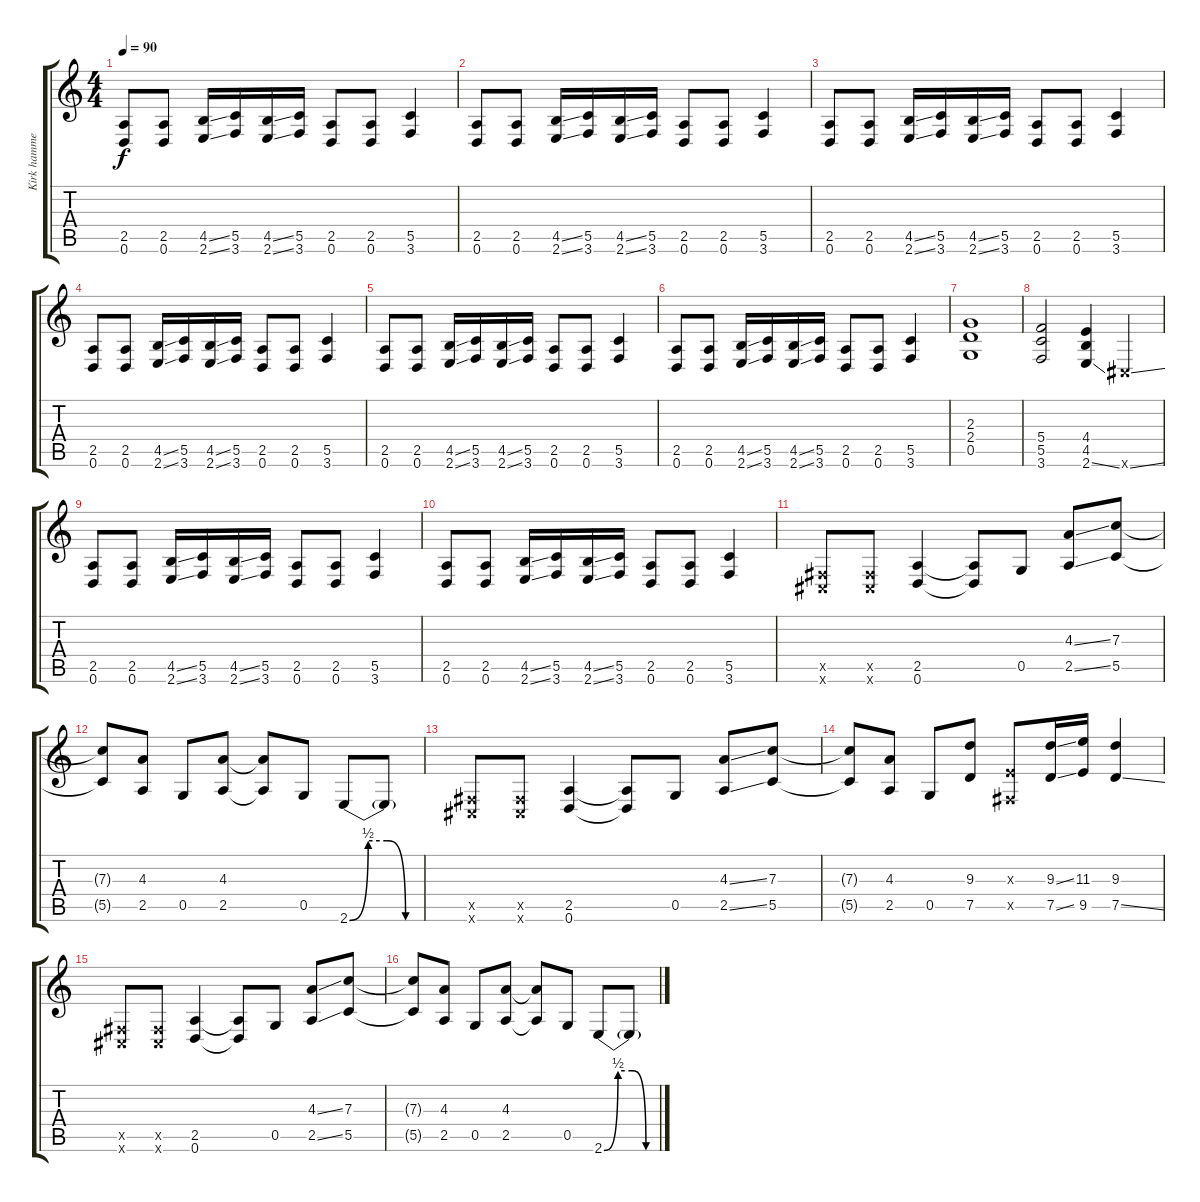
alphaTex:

\track ("Kirk hammet (Disto)" "Kirk hamme") {instrument distortionguitar}
\staff {score tabs}
\tuning (D4 A3 F3 C3 G2 D2) {hide}
\ts (4 4)
\tempo 90
\clef g2
\ks c
(2.5 0.6).8{dy f} (2.5 0.6).8 (4.5{ss} 2.6{ss}).16 (5.5 3.6).16 (4.5{ss} 2.6{ss}).16 (5.5 3.6).16 (2.5 0.6).8 (2.5 0.6).8 (5.5 3.6).4 |
(2.5 0.6).8 (2.5 0.6).8 (4.5{ss} 2.6{ss}).16 (5.5 3.6).16 (4.5{ss} 2.6{ss}).16 (5.5 3.6).16 (2.5 0.6).8 (2.5 0.6).8 (5.5 3.6).4 |
(2.5 0.6).8 (2.5 0.6).8 (4.5{ss} 2.6{ss}).16 (5.5 3.6).16 (4.5{ss} 2.6{ss}).16 (5.5 3.6).16 (2.5 0.6).8 (2.5 0.6).8 (5.5 3.6).4 |
(2.5 0.6).8 (2.5 0.6).8 (4.5{ss} 2.6{ss}).16 (5.5 3.6).16 (4.5{ss} 2.6{ss}).16 (5.5 3.6).16 (2.5 0.6).8 (2.5 0.6).8 (5.5 3.6).4 |
(2.5 0.6).8 (2.5 0.6).8 (4.5{ss} 2.6{ss}).16 (5.5 3.6).16 (4.5{ss} 2.6{ss}).16 (5.5 3.6).16 (2.5 0.6).8 (2.5 0.6).8 (5.5 3.6).4 |
(2.5 0.6).8 (2.5 0.6).8 (4.5{ss} 2.6{ss}).16 (5.5 3.6).16 (4.5{ss} 2.6{ss}).16 (5.5 3.6).16 (2.5 0.6).8 (2.5 0.6).8 (5.5 3.6).4 |
(2.3 2.4 0.5).1 |
(5.4 5.5 3.6).2 (4.4 4.5 2.6{ss}).4 -1.6{ss x}.4 |
(2.5 0.6).8 (2.5 0.6).8 (4.5{ss} 2.6{ss}).16 (5.5 3.6).16 (4.5{ss} 2.6{ss}).16 (5.5 3.6).16 (2.5 0.6).8 (2.5 0.6).8 (5.5 3.6).4 |
(2.5 0.6).8 (2.5 0.6).8 (4.5{ss} 2.6{ss}).16 (5.5 3.6).16 (4.5{ss} 2.6{ss}).16 (5.5 3.6).16 (2.5 0.6).8 (2.5 0.6).8 (5.5 3.6).4 |
(-1.5{x} -1.6{x}).8 (-1.5{x} -1.6{x}).8 (2.5 0.6).4 (2.5{t} 0.6{t}).8 0.5.8 (4.3{ss} 2.5{ss}).8 (7.3 5.5).8 |
(7.3{t} 5.5{t}).8 (4.3 2.5).8 0.5.8 (4.3 2.5).8 (4.3{t} 2.5{t}).8 0.5.8 2.6{be (custom 0 0 15 2 30 2 45 0 60 0)}.8 2.6{t}.8 |
(-1.5{x} -1.6{x}).8 (-1.5{x} -1.6{x}).8 (2.5 0.6).4 (2.5{t} 0.6{t}).8 0.5.8 (4.3{ss} 2.5{ss}).8 (7.3 5.5).8 |
(7.3{t} 5.5{t}).8 (4.3 2.5).8 0.5.8 (9.3 7.5).8 (-1.3{x} -1.5{x}).8 (9.3{ss} 7.5{ss}).16 (11.3 9.5).16 (9.3 7.5{ss}).4 |
(-1.5{x} -1.6{x}).8 (-1.5{x} -1.6{x}).8 (2.5 0.6).4 (2.5{t} 0.6{t}).8 0.5.8 (4.3{ss} 2.5{ss}).8 (7.3 5.5).8 |
(7.3{t} 5.5{t}).8 (4.3 2.5).8 0.5.8 (4.3 2.5).8 (4.3{t} 2.5{t}).8 0.5.8 2.6{be (custom 0 0 15 2 30 2 45 0 60 0)}.8 2.6{t}.8
